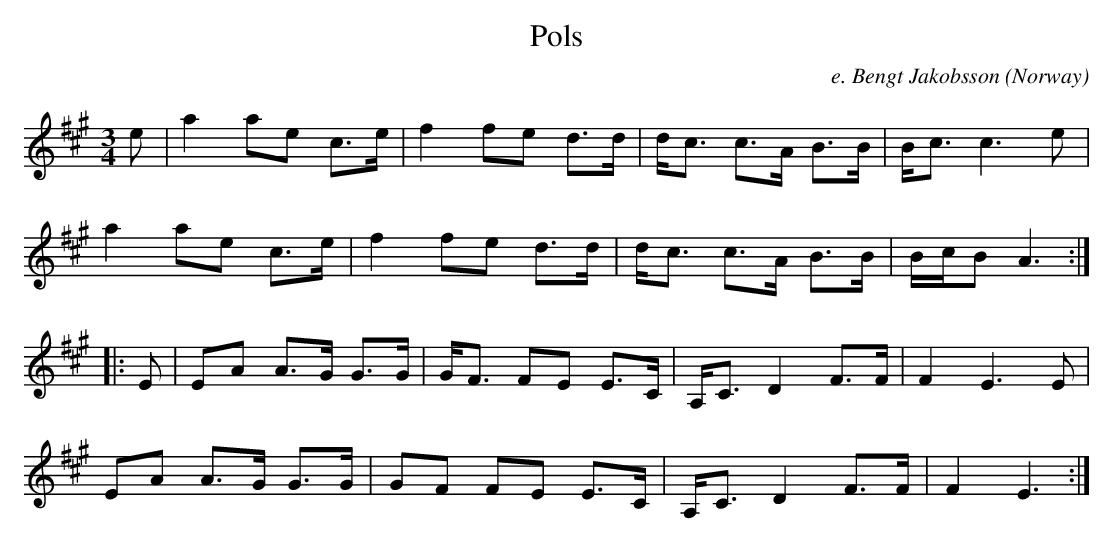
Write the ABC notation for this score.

X:1
T:Pols
C:e. Bengt Jakobsson
M:3/4
O:Norway
K:A
e|\
a2 ae c>e | f2 fe d>d | d<c c>A B>B | B<c c3e |
a2 ae c>e | f2 fe d>d | d<c c>A B>B | B/c/B A3 ::
E|\
EA A>G G>G | G<F FE E>C | A,<C D2 F>F | F2 E3 E |
EA A>G G>G | GF FE E>C | A,<C D2 F>F | F2 E3 :|
